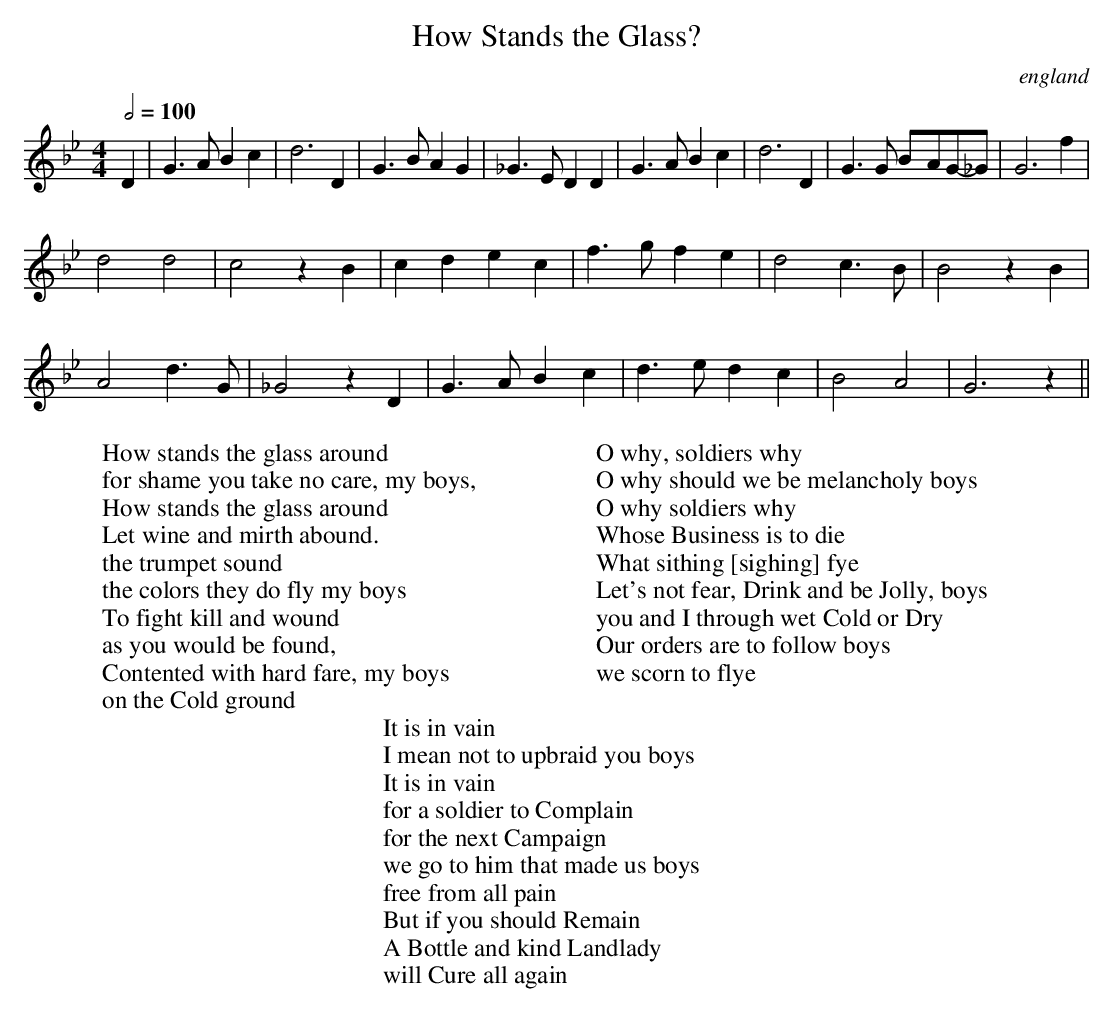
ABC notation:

X:1
T:How Stands the Glass?
O:england
M:4/4
L:1/8
Q:2/4=100
W:How stands the glass around
W:for shame you take no care, my boys,
W:How stands the glass around
W:Let wine and mirth abound.
W:the trumpet sound
W:the colors they do fly my boys
W:To fight kill and wound
W:as you would be found,
W:Contented with hard fare, my boys
W:on the Cold ground
W:
W:O why, soldiers why
W:O why should we be melancholy boys
W:O why soldiers why
W:Whose Business is to die
W:What sithing [sighing] fye
W:Let's not fear, Drink and be Jolly, boys
W:you and I through wet Cold or Dry
W:Our orders are to follow boys
W:we scorn to flye
W:
W:It is in vain
W:I mean not to upbraid you boys
W:It is in vain
W:for a soldier to Complain
W:for the next Campaign
W:we go to him that made us boys
W:free from all pain
W:But if you should Remain
W:A Bottle and kind Landlady
W:will Cure all again
K:Bb
D2|G3A B2c2|d6D2|G3B A2G2|_G3E D2D2|\
G3A B2c2|d6D2|G3G B-AG-_G|G6f2|
d4 d4|c4 z2B2|c2d2 e2c2|f3g f2e2|d4 c3B|B4 z2B2|
A4 d3G|_G4 z2D2|G3A B2c2|d3e d2c2|B4 A4|G6z2||
